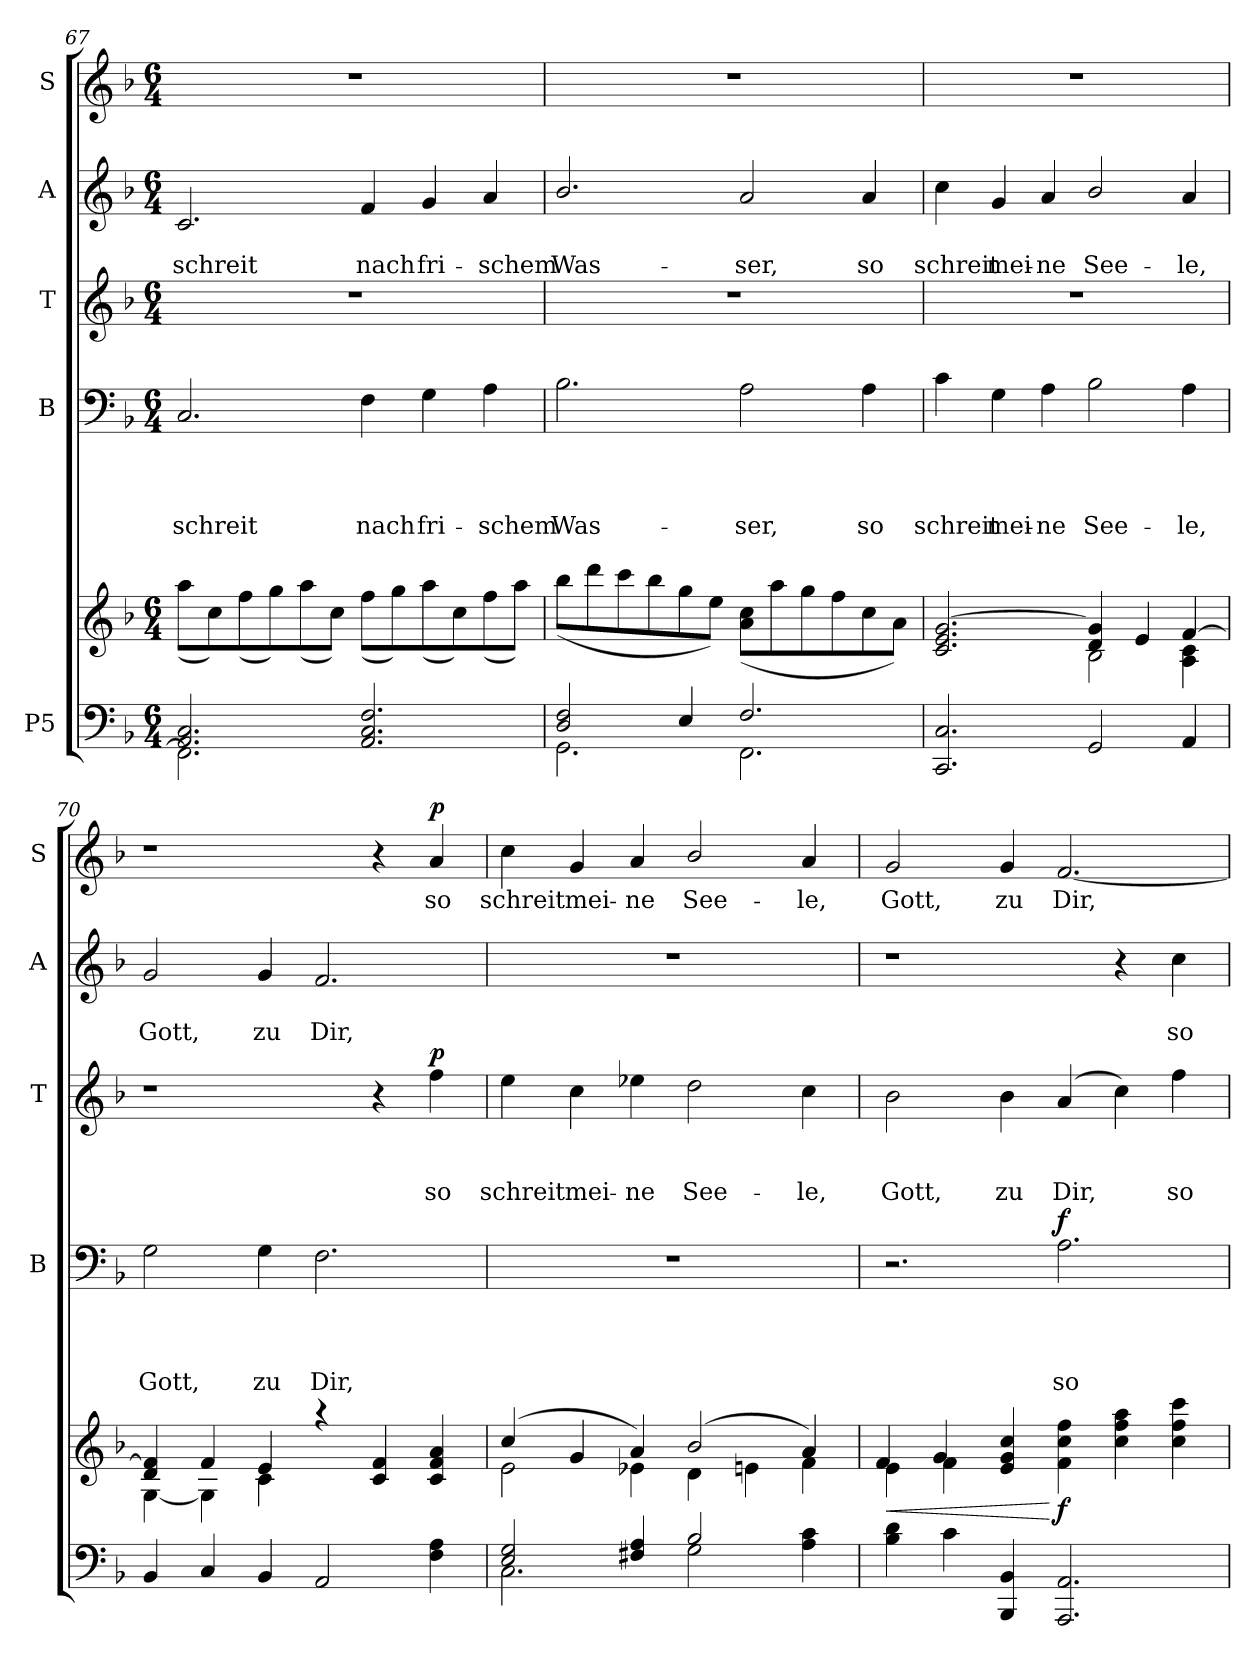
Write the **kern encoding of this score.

**kern	**kern	**dynam	**kern	**text	**text	**text	**text	**dynam	**kern	**text	**text	**text	**dynam	**kern	**text	**text	**kern	**text	**dynam
*part5	*part5	*part5	*part4	*part4	*part4	*part4	*part4	*part4	*part3	*part3	*part3	*part3	*part3	*part2	*part2	*part2	*part1	*part1	*part1
*staff6	*staff5	*staff5/6	*staff4	*staff4	*staff4	*staff4	*staff4	*staff4	*staff3	*staff3	*staff3	*staff3	*staff3	*staff2	*staff2	*staff2	*staff1	*staff1	*staff1
*I"P5	*	*	*I"B	*	*	*	*	*	*I"T	*	*	*	*	*I"A	*	*	*I"S	*	*
*	*	*	*I'B	*	*	*	*	*	*I'T	*	*	*	*	*I'A	*	*	*I'S	*	*
*clefF4	*clefG2	*	*clefF4	*	*	*	*	*	*clefG2	*	*	*	*	*clefG2	*	*	*clefG2	*	*
*	*	*	*	*	*	*	*	*	*ITrd7c12	*	*	*	*	*	*	*	*	*	*
*k[b-]	*k[b-]	*	*k[b-]	*	*	*	*	*	*k[b-]	*	*	*	*	*k[b-]	*	*	*k[b-]	*	*
*F:	*F:	*	*F:	*	*	*	*	*	*F:	*	*	*	*	*F:	*	*	*F:	*	*
*M6/4	*M6/4	*	*M6/4	*	*	*	*	*	*M6/4	*	*	*	*	*M6/4	*	*	*M6/4	*	*
=67	=67	=67	=67	=67	=67	=67	=67	=67	=67	=67	=67	=67	=67	=67	=67	=67	=67	=67	=67
*^	*^	*	*	*	*	*	*	*	*	*	*	*	*	*	*	*	*	*	*
2.AA/ 2.C/	2.FF\]	1.ryy	(>8aa\L	.	2.C/	.	.	.	schreit	.	1.r	.	.	.	.	2.c/	.	schreit	1.r	.	.
.	.	.	8cc\)	.	.	.	.	.	.	.	.	.	.	.	.	.	.	.	.	.	.
.	.	.	(>8ff\	.	.	.	.	.	.	.	.	.	.	.	.	.	.	.	.	.	.
.	.	.	8gg\)	.	.	.	.	.	.	.	.	.	.	.	.	.	.	.	.	.	.
.	.	.	(>8aa\	.	.	.	.	.	.	.	.	.	.	.	.	.	.	.	.	.	.
.	.	.	8cc\J)	.	.	.	.	.	.	.	.	.	.	.	.	.	.	.	.	.	.
2.AA/ 2.C/ 2.F/	2.ryy	.	(>8ff\L	.	4F\	.	.	.	nach	.	.	.	.	.	.	4f/	.	nach	.	.	.
.	.	.	8gg\)	.	.	.	.	.	.	.	.	.	.	.	.	.	.	.	.	.	.
.	.	.	(>8aa\	.	4G\	.	.	.	fri-	.	.	.	.	.	.	4g/	.	fri-	.	.	.
.	.	.	8cc\)	.	.	.	.	.	.	.	.	.	.	.	.	.	.	.	.	.	.
.	.	.	(>8ff\	.	4A\	.	.	.	-schem	.	.	.	.	.	.	4a/	.	-schem	.	.	.
.	.	.	8aa\J)	.	.	.	.	.	.	.	.	.	.	.	.	.	.	.	.	.	.
=68	=68	=68	=68	=68	=68	=68	=68	=68	=68	=68	=68	=68	=68	=68	=68	=68	=68	=68	=68	=68	=68
2D/ 2F/	2.GG\	1.ryy	(>8bb-\L	.	2.B-\	.	.	.	Was-	.	1.r	.	.	.	.	2.b-/	.	Was-	1.r	.	.
.	.	.	8ddd\	.	.	.	.	.	.	.	.	.	.	.	.	.	.	.	.	.	.
.	.	.	8ccc\	.	.	.	.	.	.	.	.	.	.	.	.	.	.	.	.	.	.
.	.	.	8bb-\	.	.	.	.	.	.	.	.	.	.	.	.	.	.	.	.	.	.
4E/	.	.	8gg\	.	.	.	.	.	.	.	.	.	.	.	.	.	.	.	.	.	.
.	.	.	8ee\J)	.	.	.	.	.	.	.	.	.	.	.	.	.	.	.	.	.	.
2.F/	2.FF\	.	(>8a\ 8cc\L	.	2A\	.	.	.	-ser,	.	.	.	.	.	.	2a/	.	-ser,	.	.	.
.	.	.	8aa\	.	.	.	.	.	.	.	.	.	.	.	.	.	.	.	.	.	.
.	.	.	8gg\	.	.	.	.	.	.	.	.	.	.	.	.	.	.	.	.	.	.
.	.	.	8ff\	.	.	.	.	.	.	.	.	.	.	.	.	.	.	.	.	.	.
.	.	.	8cc\	.	4A\	.	.	.	so	.	.	.	.	.	.	4a/	.	so	.	.	.
.	.	.	8a\J)	.	.	.	.	.	.	.	.	.	.	.	.	.	.	.	.	.	.
*v	*v	*	*	*	*	*	*	*	*	*	*	*	*	*	*	*	*	*	*	*	*
!!LO:PB:g=z
=69	=69	=69	=69	=69	=69	=69	=69	=69	=69	=69	=69	=69	=69	=69	=69	=69	=69	=69	=69	=69
2.CC/ 2.C/	2.c/ 2.e/ [2.g/	2.ryy	.	4c\	.	.	.	schreit	.	1.r	.	.	.	.	4cc\	.	schreit	1.r	.	.
.	.	.	.	4G\	.	.	.	mei-	.	.	.	.	.	.	4g/	.	mei-	.	.	.
.	.	.	.	4A\	.	.	.	-ne	.	.	.	.	.	.	4a/	.	-ne	.	.	.
2GG/	4d/ 4g/]	2B-\	.	2B-\	.	.	.	See-	.	.	.	.	.	.	2b-/	.	See-	.	.	.
.	4e/	.	.	.	.	.	.	.	.	.	.	.	.	.	.	.	.	.	.	.
4AA/	[4f/	4A\ 4c\	.	4A\	.	.	.	-le,	.	.	.	.	.	.	4a/	.	-le,	.	.	.
=70	=70	=70	=70	=70	=70	=70	=70	=70	=70	=70	=70	=70	=70	=70	=70	=70	=70	=70	=70	=70
4BB-/	4d/ 4f/]	[4G\	.	2G\	.	.	.	Gott,	.	1r	.	.	.	.	2g/	.	Gott,	1r	.	.
4C/	4f/	4G\]	.	.	.	.	.	.	.	.	.	.	.	.	.	.	.	.	.	.
4BB-/	4e/	4c\	.	4G\	.	.	.	zu	.	.	.	.	.	.	4g/	.	zu	.	.	.
2AA/	4raa	2.ryy	.	2.F\	.	.	.	Dir,	.	.	.	.	.	.	2.f/	.	Dir,	.	.	.
.	4c/ 4f/	.	.	.	.	.	.	.	.	4r	.	.	.	.	.	.	.	4r	.	.
!	!	!	!	!	!	!	!	!	!	!	!	!	!	!LO:DY:a	!	!	!	!	!	!LO:DY:a
4F\ 4A\	4c/ 4f/ 4a/	.	.	.	.	.	.	.	.	4f\	.	.	so	p	.	.	.	4a/	so	p
=71	=71	=71	=71	=71	=71	=71	=71	=71	=71	=71	=71	=71	=71	=71	=71	=71	=71	=71	=71	=71
*^	*	*	*	*	*	*	*	*	*	*	*	*	*	*	*	*	*	*	*	*
2E/ 2G/	2.C\	(>4cc/	2e\	.	1.r	.	.	.	.	.	4e\	.	.	schreit	.	1.r	.	.	4cc\	schreit	.
.	.	4g/	.	.	.	.	.	.	.	.	4c\	.	.	mei-	.	.	.	.	4g/	mei-	.
4F#X/ 4A/	.	4a/)	4e-X\	.	.	.	.	.	.	.	4e-X\	.	.	-ne	.	.	.	.	4a/	-ne	.
2B-/	2G\	(>2b-/	4d\	.	.	.	.	.	.	.	2d\	.	.	See-	.	.	.	.	2b-/	See-	.
.	.	.	4en\	.	.	.	.	.	.	.	.	.	.	.	.	.	.	.	.	.	.
4ryy	4A\ 4c\	4a/)	4f\	.	.	.	.	.	.	.	4c\	.	.	-le,	.	.	.	.	4a/	-le,	.
=72	=72	=72	=72	=72	=72	=72	=72	=72	=72	=72	=72	=72	=72	=72	=72	=72	=72	=72	=72	=72	=72
!	!	!	!	!LO:HP:b	!	!	!	!	!	!	!	!	!	!	!	!	!	!	!	!	!
*v	*v	*	*	*	*	*	*	*	*	*	*	*	*	*	*	*	*	*	*	*	*
4B-\ 4d\	4e\	4f/	<	2.r	.	.	.	.	.	2B-\	.	.	Gott,	.	1r	.	.	2g/	Gott,	.
4c\	4f\	4g/	.	.	.	.	.	.	.	.	.	.	.	.	.	.	.	.	.	.
4BBB-/ 4BB-/	1ryy	4e/ 4g/ 4cc/	.	.	.	.	.	.	.	4B-\	.	.	zu	.	.	.	.	4g/	zu	.
!	!	!	!LO:DY:n=1:b	!	!	!	!	!	!LO:DY:a	!	!	!	!	!	!	!	!	!	!	!
2.AAA/ 2.AA/	.	4f\ 4cc\ 4ff\	[ f	2.A\	.	.	.	so	f	(4A/	.	.	Dir,	.	.	.	.	[2.f/	Dir,	.
.	.	4cc\ 4ff\ 4aa\	.	.	.	.	.	.	.	4c\)	.	.	.	.	4r	.	.	.	.	.
.	.	4cc\ 4ff\ 4ccc\	.	.	.	.	.	.	.	4f\	.	.	so	.	4cc\	.	so	.	.	.
*	*v	*v	*	*	*	*	*	*	*	*	*	*	*	*	*	*	*	*	*	*
=	=	=	=	=	=	=	=	=	=	=	=	=	=	=	=	=	=	=	=
*-	*-	*-	*-	*-	*-	*-	*-	*-	*-	*-	*-	*-	*-	*-	*-	*-	*-	*-	*-
